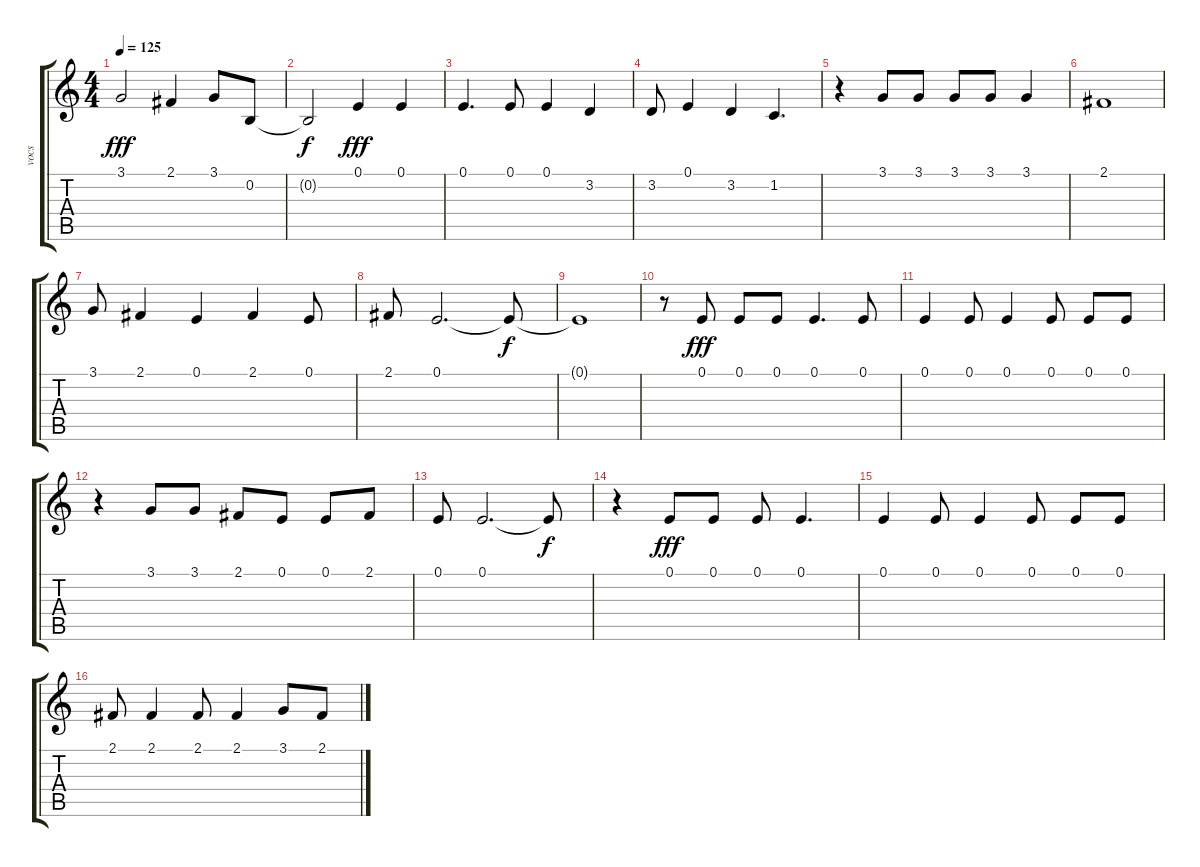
\track ("vocs" "vocs") {instrument oboe}
\staff {score tabs}
\tuning (E4 B3 G3 D3 A2 E2) {hide}
\ts (4 4)
\tempo 125
\clef g2
\ks c
3.1.2{dy fff} 2.1.4 3.1.8 0.2.8 |
0.2{t}.2{dy f} 0.1.4{dy fff} 0.1.4 |
0.1.4{d} 0.1.8 0.1.4 3.2.4 |
3.2.8 0.1.4 3.2.4 1.2.4{d} |
r.4 3.1.8 3.1.8 3.1.8 3.1.8 3.1.4 |
2.1.1 |
3.1.8 2.1.4 0.1.4 2.1.4 0.1.8 |
2.1.8 0.1.2{d} 0.1{t}.8{dy f} |
0.1{t}.1 |
r.8 0.1.8{dy fff} 0.1.8 0.1.8 0.1.4{d} 0.1.8 |
0.1.4 0.1.8 0.1.4 0.1.8 0.1.8 0.1.8 |
r.4 3.1.8 3.1.8 2.1.8 0.1.8 0.1.8 2.1.8 |
0.1.8 0.1.2{d} 0.1{t}.8{dy f} |
r.4 0.1.8{dy fff} 0.1.8 0.1.8 0.1.4{d} |
0.1.4 0.1.8 0.1.4 0.1.8 0.1.8 0.1.8 |
2.1.8 2.1.4 2.1.8 2.1.4 3.1.8 2.1.8
